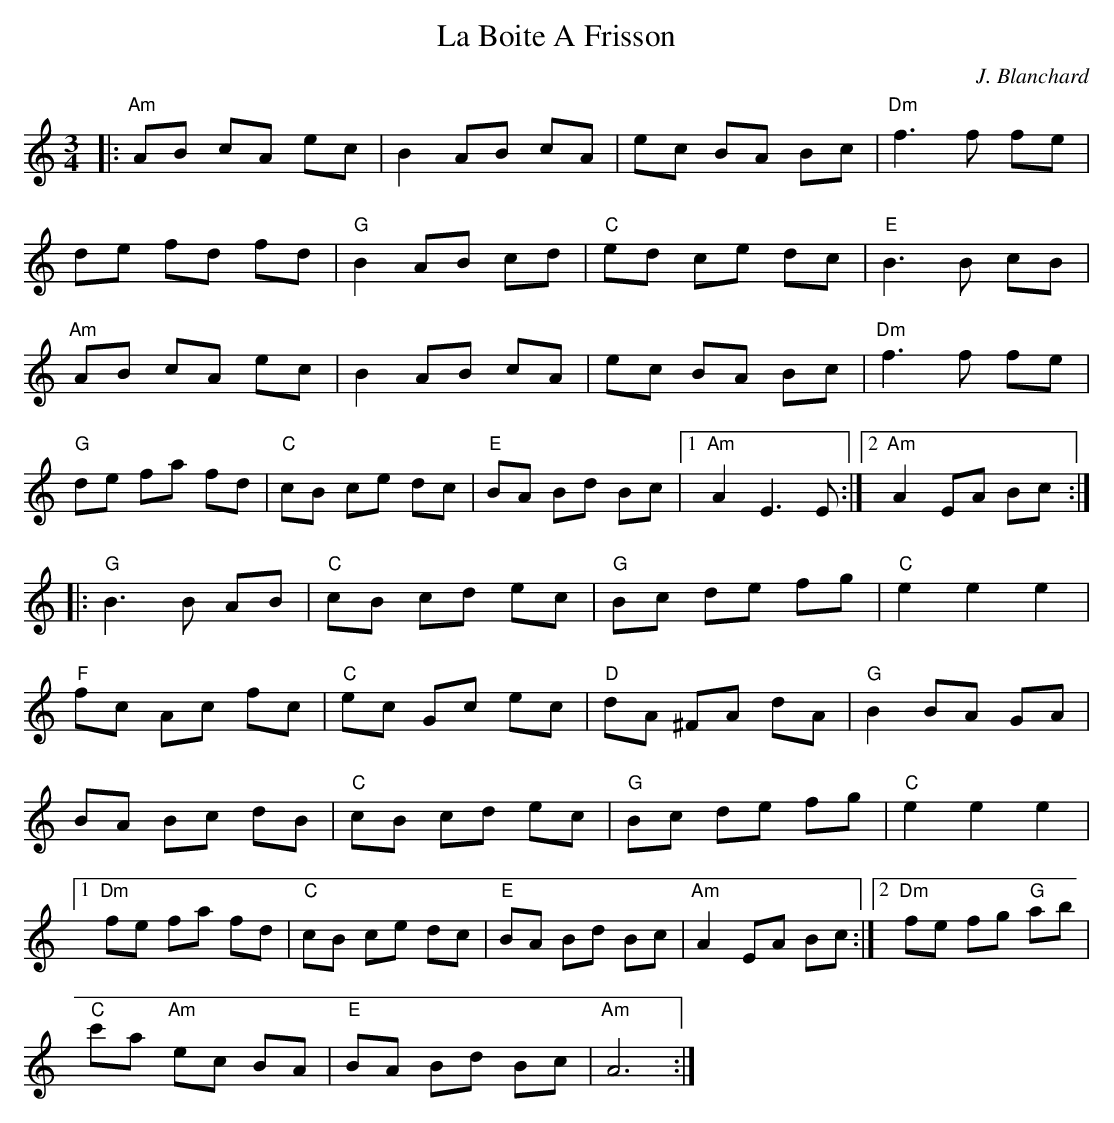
X:1
T: La Boite A Frisson
C: J. Blanchard
L: 1/8
M: 3/4
K: Amin
|:"Am"AB cA ec |B2 AB cA |ec BA Bc |"Dm"f3f fe |
de fd fd |"G"B2 AB cd |"C"ed ce dc |"E"B3B cB |
"Am"AB cA ec |B2 AB cA |ec BA Bc |"Dm"f3f fe |
"G"de fa fd |"C"cB ce dc |"E"BA Bd Bc |1"Am"A2 E3E :|2"Am"A2 EA Bc ::
"G"B3B AB |"C"cB cd ec |"G"Bc de fg |"C"e2 e2 e2 |
"F"fc Ac fc |"C"ec Gc ec |"D"dA ^FA dA |"G"B2 BA GA |
BA Bc dB |"C"cB cd ec |"G"Bc de fg |"C"e2 e2 e2 |1
"Dm"fe fa fd |"C"cB ce dc |"E"BA Bd Bc |"Am"A2 EA Bc :|2"Dm"fe fg "G"ab |
"C"c'a "Am"ec BA |"E"BA Bd Bc |"Am"A6 :|
